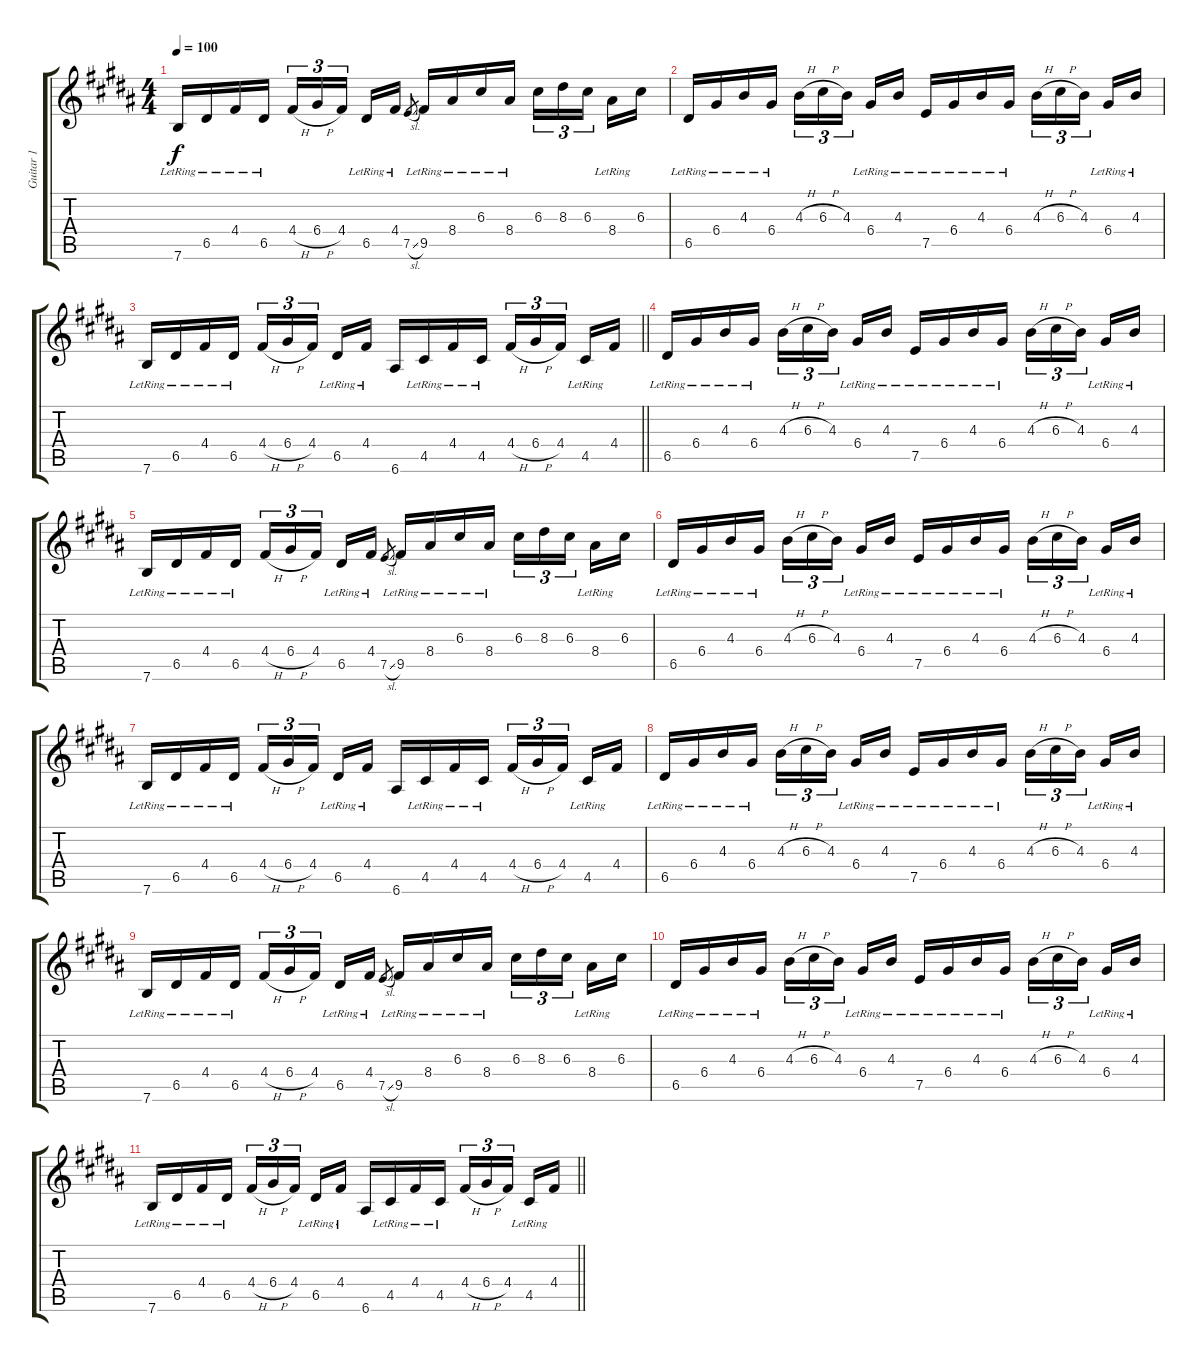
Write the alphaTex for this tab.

\track ("Guitar 1" "Guitar 1") {instrument electricguitarjazz}
\staff {score tabs}
\tuning (E4 B3 G3 D3 A2 E2) {hide}
\ts (4 4)
\tempo 100
\clef g2
\ks b
7.6{lr}.16{dy f} 6.5{lr}.16 4.4{lr}.16 6.5{lr}.16 4.4{h}.16{tu (3 2)} 6.4{h}.16{tu (3 2)} 4.4.16{tu (3 2) beam splitsecondary} 6.5{lr}.16 4.4{lr}.16 7.5{sl}.8{gr} 9.5{lr}.16 8.4{lr}.16 6.3{lr}.16 8.4{lr}.16 6.3.16{tu (3 2)} 8.3.16{tu (3 2)} 6.3.16{tu (3 2) beam splitsecondary} 8.4{lr}.16 6.3.16 |
6.5{lr}.16 6.4{lr}.16 4.3{lr}.16 6.4{lr}.16 4.3{h}.16{tu (3 2)} 6.3{h}.16{tu (3 2)} 4.3.16{tu (3 2) beam splitsecondary} 6.4{lr}.16 4.3{lr}.16 7.5{lr}.16 6.4{lr}.16 4.3{lr}.16 6.4{lr}.16 4.3{h}.16{tu (3 2)} 6.3{h}.16{tu (3 2)} 4.3.16{tu (3 2) beam splitsecondary} 6.4{lr}.16 4.3{lr}.16 |
\barLineRight lightlight
7.6{lr}.16 6.5{lr}.16 4.4{lr}.16 6.5{lr}.16 4.4{h}.16{tu (3 2)} 6.4{h}.16{tu (3 2)} 4.4.16{tu (3 2) beam splitsecondary} 6.5{lr}.16 4.4{lr}.16 6.6.16 4.5{lr}.16 4.4{lr}.16 4.5{lr}.16 4.4{h}.16{tu (3 2)} 6.4{h}.16{tu (3 2)} 4.4.16{tu (3 2) beam splitsecondary} 4.5{lr}.16 4.4.16 |
6.5{lr}.16{volume 11} 6.4{lr}.16 4.3{lr}.16 6.4{lr}.16 4.3{h}.16{tu (3 2)} 6.3{h}.16{tu (3 2)} 4.3.16{tu (3 2) beam splitsecondary} 6.4{lr}.16 4.3{lr}.16 7.5{lr}.16 6.4{lr}.16 4.3{lr}.16 6.4{lr}.16 4.3{h}.16{tu (3 2)} 6.3{h}.16{tu (3 2)} 4.3.16{tu (3 2) beam splitsecondary} 6.4{lr}.16 4.3{lr}.16 |
7.6{lr}.16 6.5{lr}.16 4.4{lr}.16 6.5{lr}.16 4.4{h}.16{tu (3 2)} 6.4{h}.16{tu (3 2)} 4.4.16{tu (3 2) beam splitsecondary} 6.5{lr}.16 4.4{lr}.16 7.5{sl}.8{gr} 9.5{lr}.16 8.4{lr}.16 6.3{lr}.16 8.4{lr}.16 6.3.16{tu (3 2)} 8.3.16{tu (3 2)} 6.3.16{tu (3 2) beam splitsecondary} 8.4{lr}.16 6.3.16 |
6.5{lr}.16 6.4{lr}.16 4.3{lr}.16 6.4{lr}.16 4.3{h}.16{tu (3 2)} 6.3{h}.16{tu (3 2)} 4.3.16{tu (3 2) beam splitsecondary} 6.4{lr}.16 4.3{lr}.16 7.5{lr}.16 6.4{lr}.16 4.3{lr}.16 6.4{lr}.16 4.3{h}.16{tu (3 2)} 6.3{h}.16{tu (3 2)} 4.3.16{tu (3 2) beam splitsecondary} 6.4{lr}.16 4.3{lr}.16 |
7.6{lr}.16 6.5{lr}.16 4.4{lr}.16 6.5{lr}.16 4.4{h}.16{tu (3 2)} 6.4{h}.16{tu (3 2)} 4.4.16{tu (3 2) beam splitsecondary} 6.5{lr}.16 4.4{lr}.16 6.6.16 4.5{lr}.16 4.4{lr}.16 4.5{lr}.16 4.4{h}.16{tu (3 2)} 6.4{h}.16{tu (3 2)} 4.4.16{tu (3 2) beam splitsecondary} 4.5{lr}.16 4.4.16 |
6.5{lr}.16{volume 11} 6.4{lr}.16 4.3{lr}.16 6.4{lr}.16 4.3{h}.16{tu (3 2)} 6.3{h}.16{tu (3 2)} 4.3.16{tu (3 2) beam splitsecondary} 6.4{lr}.16 4.3{lr}.16 7.5{lr}.16 6.4{lr}.16 4.3{lr}.16 6.4{lr}.16 4.3{h}.16{tu (3 2)} 6.3{h}.16{tu (3 2)} 4.3.16{tu (3 2) beam splitsecondary} 6.4{lr}.16 4.3{lr}.16 |
7.6{lr}.16 6.5{lr}.16 4.4{lr}.16 6.5{lr}.16 4.4{h}.16{tu (3 2)} 6.4{h}.16{tu (3 2)} 4.4.16{tu (3 2) beam splitsecondary} 6.5{lr}.16 4.4{lr}.16 7.5{sl}.8{gr} 9.5{lr}.16 8.4{lr}.16 6.3{lr}.16 8.4{lr}.16 6.3.16{tu (3 2)} 8.3.16{tu (3 2)} 6.3.16{tu (3 2) beam splitsecondary} 8.4{lr}.16 6.3.16 |
6.5{lr}.16 6.4{lr}.16 4.3{lr}.16 6.4{lr}.16 4.3{h}.16{tu (3 2)} 6.3{h}.16{tu (3 2)} 4.3.16{tu (3 2) beam splitsecondary} 6.4{lr}.16 4.3{lr}.16 7.5{lr}.16 6.4{lr}.16 4.3{lr}.16 6.4{lr}.16 4.3{h}.16{tu (3 2)} 6.3{h}.16{tu (3 2)} 4.3.16{tu (3 2) beam splitsecondary} 6.4{lr}.16 4.3{lr}.16 |
\barLineRight lightlight
7.6{lr}.16 6.5{lr}.16 4.4{lr}.16 6.5{lr}.16 4.4{h}.16{tu (3 2)} 6.4{h}.16{tu (3 2)} 4.4.16{tu (3 2) beam splitsecondary} 6.5{lr}.16 4.4{lr}.16 6.6.16 4.5{lr}.16 4.4{lr}.16 4.5{lr}.16 4.4{h}.16{tu (3 2)} 6.4{h}.16{tu (3 2)} 4.4.16{tu (3 2) beam splitsecondary} 4.5{lr}.16 4.4.16
